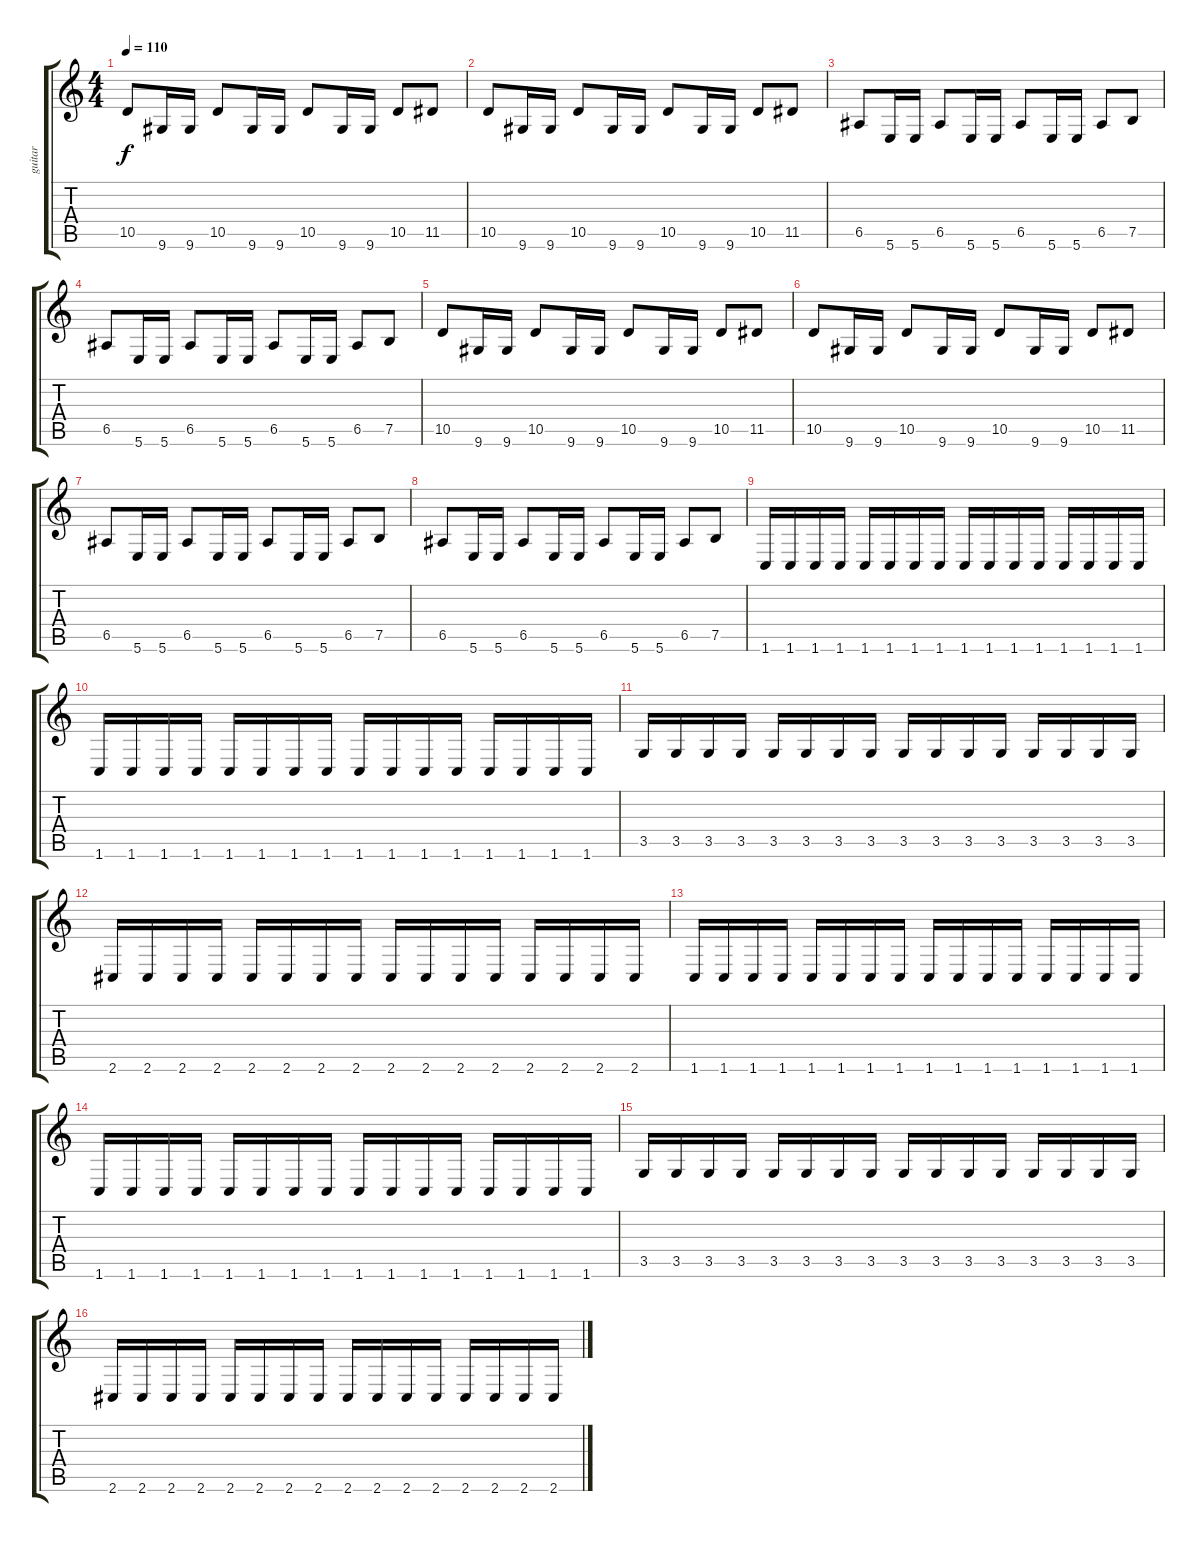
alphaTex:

\track ("guitar" "guitar") {instrument distortionguitar}
\staff {score tabs}
\tuning (B3 Gb3 D3 A2 E2 B1) {hide}
\ts (4 4)
\tempo 110
\clef g2
\ks c
10.5.8{dy f} 9.6.16 9.6.16 10.5.8 9.6.16 9.6.16 10.5.8 9.6.16 9.6.16 10.5.8 11.5.8 |
10.5.8 9.6.16 9.6.16 10.5.8 9.6.16 9.6.16 10.5.8 9.6.16 9.6.16 10.5.8 11.5.8 |
6.5.8 5.6.16 5.6.16 6.5.8 5.6.16 5.6.16 6.5.8 5.6.16 5.6.16 6.5.8 7.5.8 |
6.5.8 5.6.16 5.6.16 6.5.8 5.6.16 5.6.16 6.5.8 5.6.16 5.6.16 6.5.8 7.5.8 |
10.5.8 9.6.16 9.6.16 10.5.8 9.6.16 9.6.16 10.5.8 9.6.16 9.6.16 10.5.8 11.5.8 |
10.5.8 9.6.16 9.6.16 10.5.8 9.6.16 9.6.16 10.5.8 9.6.16 9.6.16 10.5.8 11.5.8 |
6.5.8 5.6.16 5.6.16 6.5.8 5.6.16 5.6.16 6.5.8 5.6.16 5.6.16 6.5.8 7.5.8 |
6.5.8 5.6.16 5.6.16 6.5.8 5.6.16 5.6.16 6.5.8 5.6.16 5.6.16 6.5.8 7.5.8 |
1.6.16 1.6.16 1.6.16 1.6.16 1.6.16 1.6.16 1.6.16 1.6.16 1.6.16 1.6.16 1.6.16 1.6.16 1.6.16 1.6.16 1.6.16 1.6.16 |
1.6.16 1.6.16 1.6.16 1.6.16 1.6.16 1.6.16 1.6.16 1.6.16 1.6.16 1.6.16 1.6.16 1.6.16 1.6.16 1.6.16 1.6.16 1.6.16 |
3.5.16 3.5.16 3.5.16 3.5.16 3.5.16 3.5.16 3.5.16 3.5.16 3.5.16 3.5.16 3.5.16 3.5.16 3.5.16 3.5.16 3.5.16 3.5.16 |
2.6.16 2.6.16 2.6.16 2.6.16 2.6.16 2.6.16 2.6.16 2.6.16 2.6.16 2.6.16 2.6.16 2.6.16 2.6.16 2.6.16 2.6.16 2.6.16 |
1.6.16 1.6.16 1.6.16 1.6.16 1.6.16 1.6.16 1.6.16 1.6.16 1.6.16 1.6.16 1.6.16 1.6.16 1.6.16 1.6.16 1.6.16 1.6.16 |
1.6.16 1.6.16 1.6.16 1.6.16 1.6.16 1.6.16 1.6.16 1.6.16 1.6.16 1.6.16 1.6.16 1.6.16 1.6.16 1.6.16 1.6.16 1.6.16 |
3.5.16 3.5.16 3.5.16 3.5.16 3.5.16 3.5.16 3.5.16 3.5.16 3.5.16 3.5.16 3.5.16 3.5.16 3.5.16 3.5.16 3.5.16 3.5.16 |
2.6.16 2.6.16 2.6.16 2.6.16 2.6.16 2.6.16 2.6.16 2.6.16 2.6.16 2.6.16 2.6.16 2.6.16 2.6.16 2.6.16 2.6.16 2.6.16
